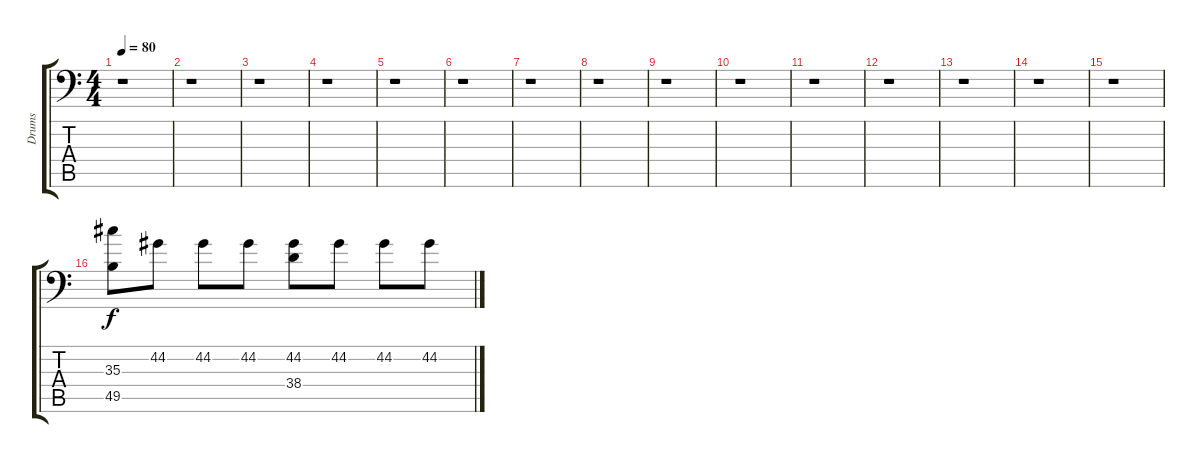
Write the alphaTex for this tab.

\track ("Drums" "Drums") {instrument acousticgrandpiano}
\staff {score tabs}
\tuning (C-1 C-1 C-1 C-1 C-1 C-1) {hide}
\ts (4 4)
\tempo 80
\clef f4
\ks c
r.1{dy f} |
r.1 |
r.1 |
r.1 |
r.1 |
r.1 |
r.1 |
r.1 |
r.1 |
r.1 |
r.1 |
r.1 |
r.1 |
r.1 |
r.1 |
(35.3 49.5).8 44.2.8 44.2.8 44.2.8 (44.2 38.4).8 44.2.8 44.2.8 44.2.8
